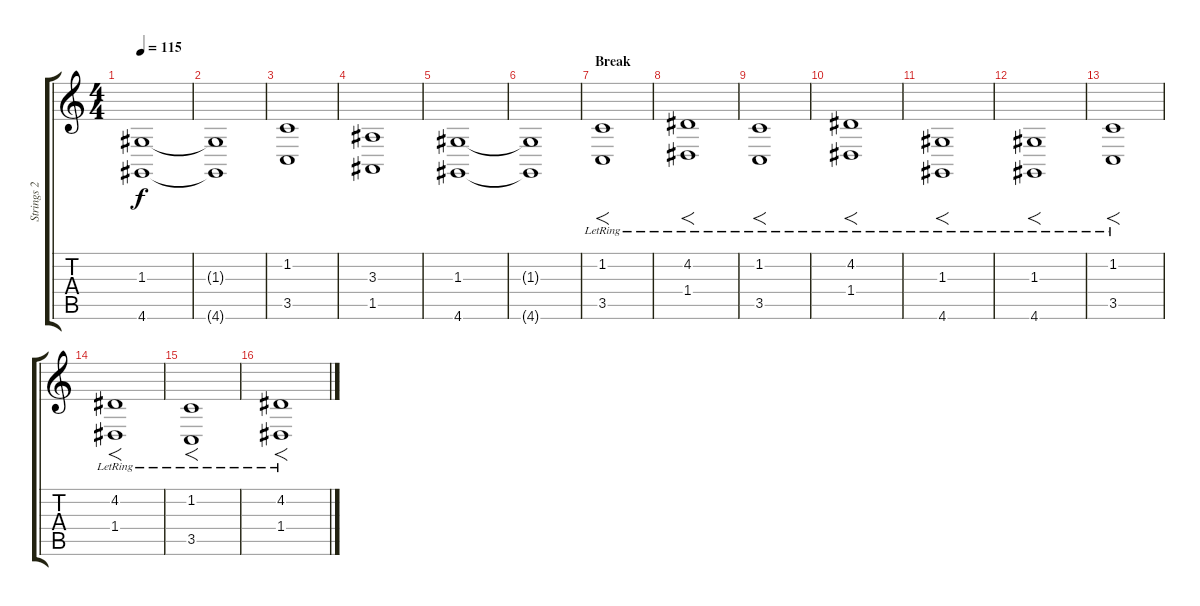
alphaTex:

\track ("Strings 2" "Strings 2") {instrument stringensemble2}
\staff {score tabs}
\tuning (E4 B3 G3 D3 A2 E2) {hide}
\ts (4 4)
\tempo 115
\clef g2
\ks c
(1.3 4.6).1{dy f} |
(1.3{t} 4.6{t}).1 |
(1.2 3.5).1 |
(3.3 1.5).1 |
(1.3 4.6).1 |
(1.3{t} 4.6{t}).1 |
\section ("" "Break")
(1.2{lr} 3.5{lr}).1{f} |
(4.2{lr} 1.4{lr}).1{f} |
(1.2{lr} 3.5{lr}).1{f} |
(4.2{lr} 1.4{lr}).1{f} |
(1.3{lr} 4.6{lr}).1{f} |
(1.3{lr} 4.6{lr}).1{f} |
(1.2{lr} 3.5{lr}).1{f} |
(4.2{lr} 1.4{lr}).1{f} |
(1.2{lr} 3.5{lr}).1{f} |
(4.2{lr} 1.4{lr}).1{f}
